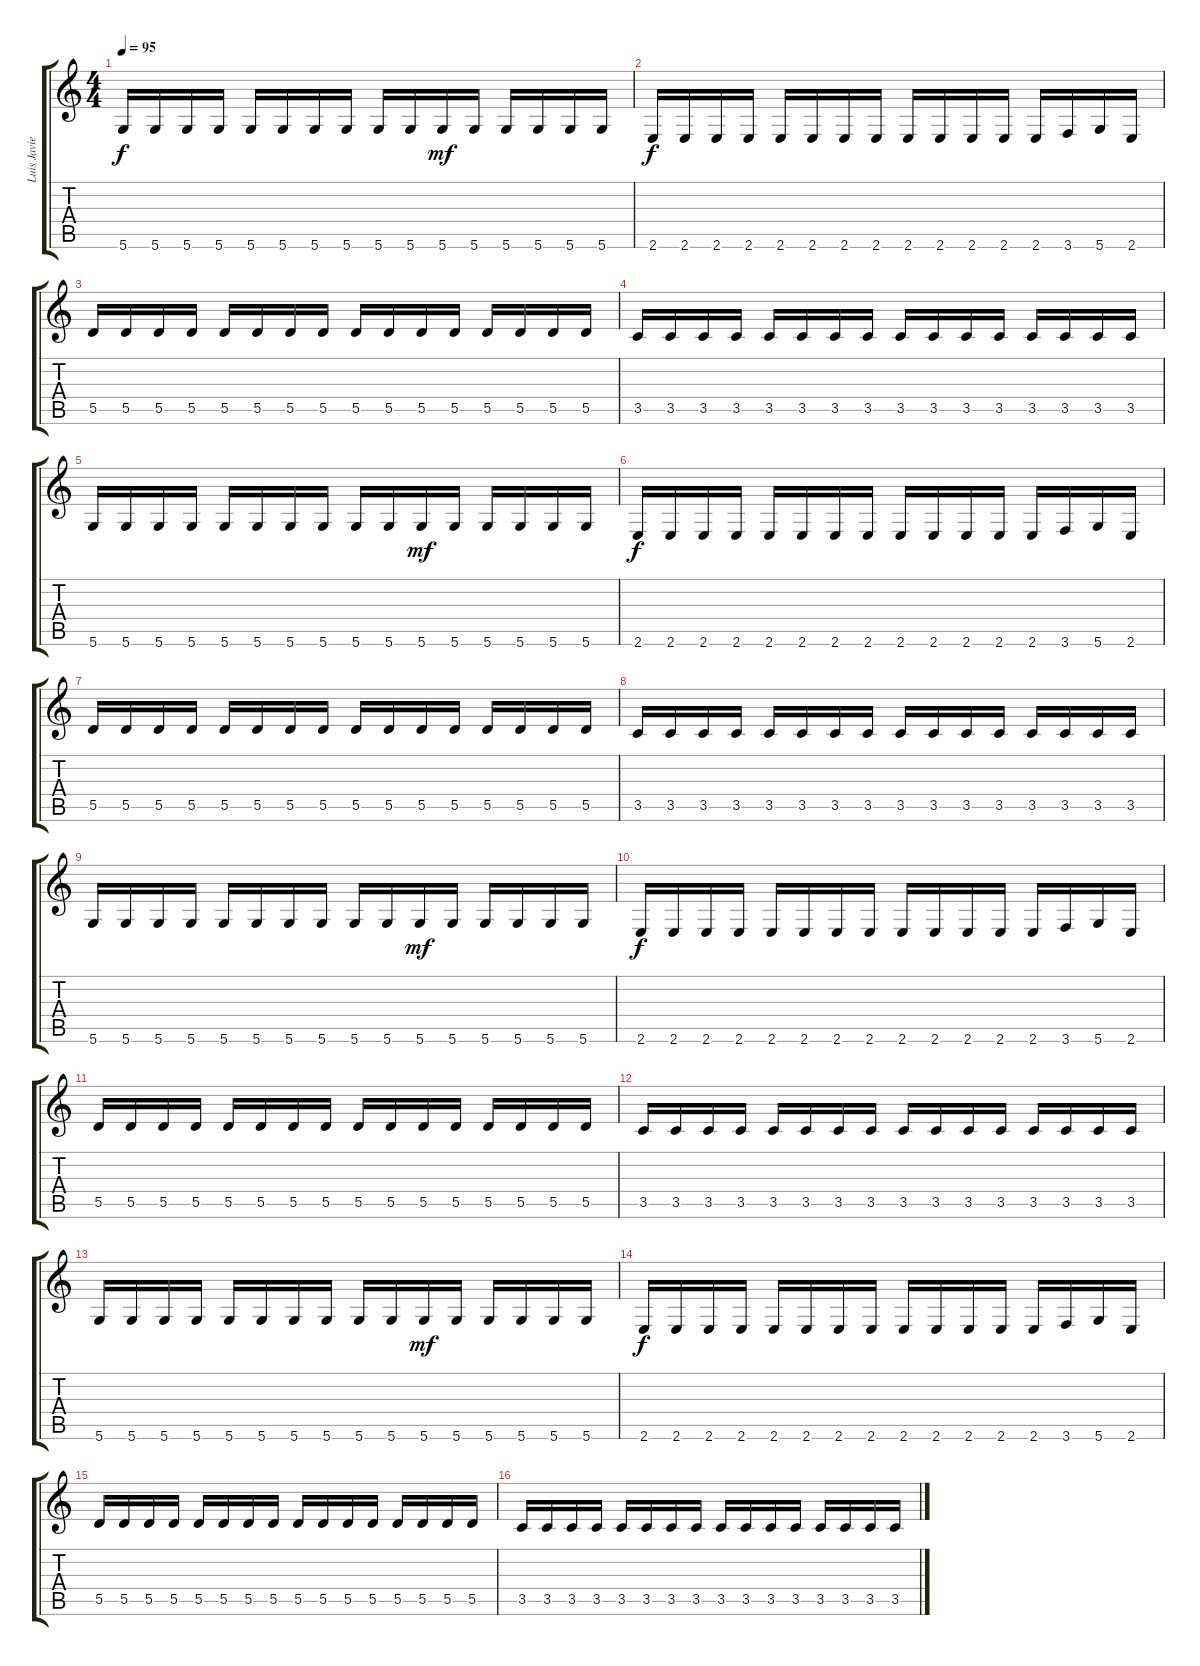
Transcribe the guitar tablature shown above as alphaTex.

\track ("Luis Javier bass" "Luis Javie") {instrument electricbassfinger}
\staff {score tabs}
\tuning (E4 B3 G3 D3 A2 D2) {hide}
\ts (4 4)
\tempo 95
\clef g2
\ks c
5.6.16{dy f} 5.6.16 5.6.16 5.6.16 5.6.16 5.6.16 5.6.16 5.6.16 5.6.16 5.6.16 5.6.16{dy mf} 5.6.16 5.6.16 5.6.16 5.6.16 5.6.16 |
2.6.16{dy f} 2.6.16 2.6.16 2.6.16 2.6.16 2.6.16 2.6.16 2.6.16 2.6.16 2.6.16 2.6.16 2.6.16 2.6.16 3.6.16 5.6.16 2.6.16 |
5.5.16 5.5.16 5.5.16 5.5.16 5.5.16 5.5.16 5.5.16 5.5.16 5.5.16 5.5.16 5.5.16 5.5.16 5.5.16 5.5.16 5.5.16 5.5.16 |
3.5.16 3.5.16 3.5.16 3.5.16 3.5.16 3.5.16 3.5.16 3.5.16 3.5.16 3.5.16 3.5.16 3.5.16 3.5.16 3.5.16 3.5.16 3.5.16 |
5.6.16 5.6.16 5.6.16 5.6.16 5.6.16 5.6.16 5.6.16 5.6.16 5.6.16 5.6.16 5.6.16{dy mf} 5.6.16 5.6.16 5.6.16 5.6.16 5.6.16 |
2.6.16{dy f} 2.6.16 2.6.16 2.6.16 2.6.16 2.6.16 2.6.16 2.6.16 2.6.16 2.6.16 2.6.16 2.6.16 2.6.16 3.6.16 5.6.16 2.6.16 |
5.5.16 5.5.16 5.5.16 5.5.16 5.5.16 5.5.16 5.5.16 5.5.16 5.5.16 5.5.16 5.5.16 5.5.16 5.5.16 5.5.16 5.5.16 5.5.16 |
3.5.16 3.5.16 3.5.16 3.5.16 3.5.16 3.5.16 3.5.16 3.5.16 3.5.16 3.5.16 3.5.16 3.5.16 3.5.16 3.5.16 3.5.16 3.5.16 |
5.6.16 5.6.16 5.6.16 5.6.16 5.6.16 5.6.16 5.6.16 5.6.16 5.6.16 5.6.16 5.6.16{dy mf} 5.6.16 5.6.16 5.6.16 5.6.16 5.6.16 |
2.6.16{dy f} 2.6.16 2.6.16 2.6.16 2.6.16 2.6.16 2.6.16 2.6.16 2.6.16 2.6.16 2.6.16 2.6.16 2.6.16 3.6.16 5.6.16 2.6.16 |
5.5.16 5.5.16 5.5.16 5.5.16 5.5.16 5.5.16 5.5.16 5.5.16 5.5.16 5.5.16 5.5.16 5.5.16 5.5.16 5.5.16 5.5.16 5.5.16 |
3.5.16 3.5.16 3.5.16 3.5.16 3.5.16 3.5.16 3.5.16 3.5.16 3.5.16 3.5.16 3.5.16 3.5.16 3.5.16 3.5.16 3.5.16 3.5.16 |
5.6.16 5.6.16 5.6.16 5.6.16 5.6.16 5.6.16 5.6.16 5.6.16 5.6.16 5.6.16 5.6.16{dy mf} 5.6.16 5.6.16 5.6.16 5.6.16 5.6.16 |
2.6.16{dy f} 2.6.16 2.6.16 2.6.16 2.6.16 2.6.16 2.6.16 2.6.16 2.6.16 2.6.16 2.6.16 2.6.16 2.6.16 3.6.16 5.6.16 2.6.16 |
5.5.16 5.5.16 5.5.16 5.5.16 5.5.16 5.5.16 5.5.16 5.5.16 5.5.16 5.5.16 5.5.16 5.5.16 5.5.16 5.5.16 5.5.16 5.5.16 |
3.5.16 3.5.16 3.5.16 3.5.16 3.5.16 3.5.16 3.5.16 3.5.16 3.5.16 3.5.16 3.5.16 3.5.16 3.5.16 3.5.16 3.5.16 3.5.16
